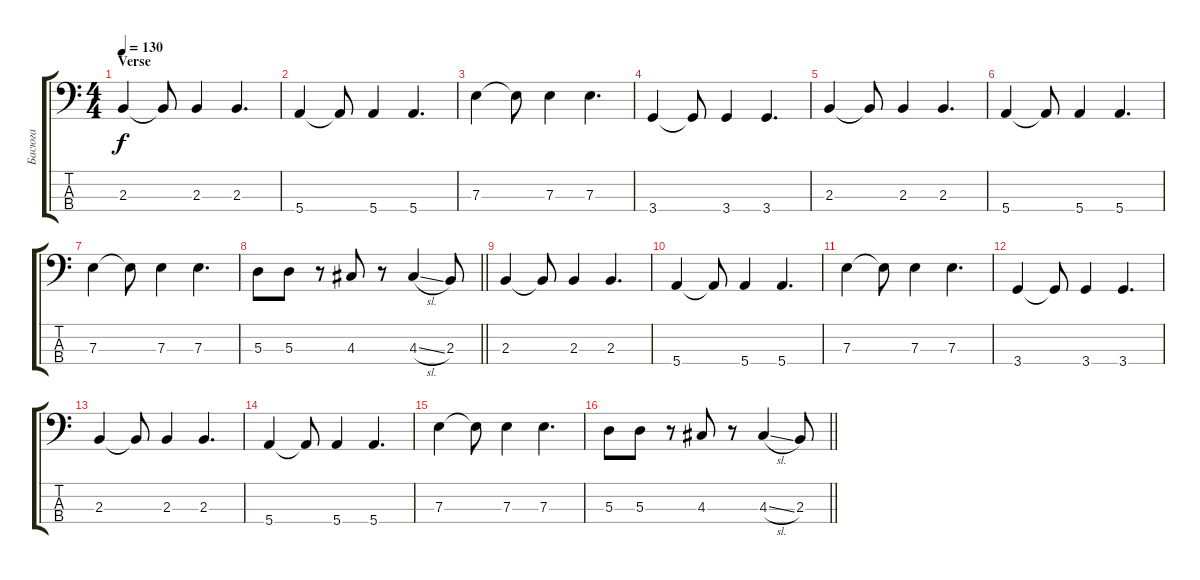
\track ("Басюга" "Басюга") {instrument electricbassfinger}
\staff {score tabs}
\tuning (G2 D2 A1 E1) {hide}
\ts (4 4)
\section ("" "Verse")
\tempo 130
\clef f4
\ks c
2.3.4{dy f} 2.3{t}.8 2.3.4 2.3.4{d} |
5.4.4 5.4{t}.8 5.4.4 5.4.4{d} |
7.3.4 7.3{t}.8 7.3.4 7.3.4{d} |
3.4.4 3.4{t}.8 3.4.4 3.4.4{d} |
2.3.4 2.3{t}.8 2.3.4 2.3.4{d} |
5.4.4 5.4{t}.8 5.4.4 5.4.4{d} |
7.3.4 7.3{t}.8 7.3.4 7.3.4{d} |
\barLineRight lightlight
5.3.8 5.3.8 r.8 4.3.8 r.8 4.3{sl}.4 2.3.8 |
2.3.4 2.3{t}.8 2.3.4 2.3.4{d} |
5.4.4 5.4{t}.8 5.4.4 5.4.4{d} |
7.3.4 7.3{t}.8 7.3.4 7.3.4{d} |
3.4.4 3.4{t}.8 3.4.4 3.4.4{d} |
2.3.4 2.3{t}.8 2.3.4 2.3.4{d} |
5.4.4 5.4{t}.8 5.4.4 5.4.4{d} |
7.3.4 7.3{t}.8 7.3.4 7.3.4{d} |
\barLineRight lightlight
5.3.8 5.3.8 r.8 4.3.8 r.8 4.3{sl}.4 2.3.8
